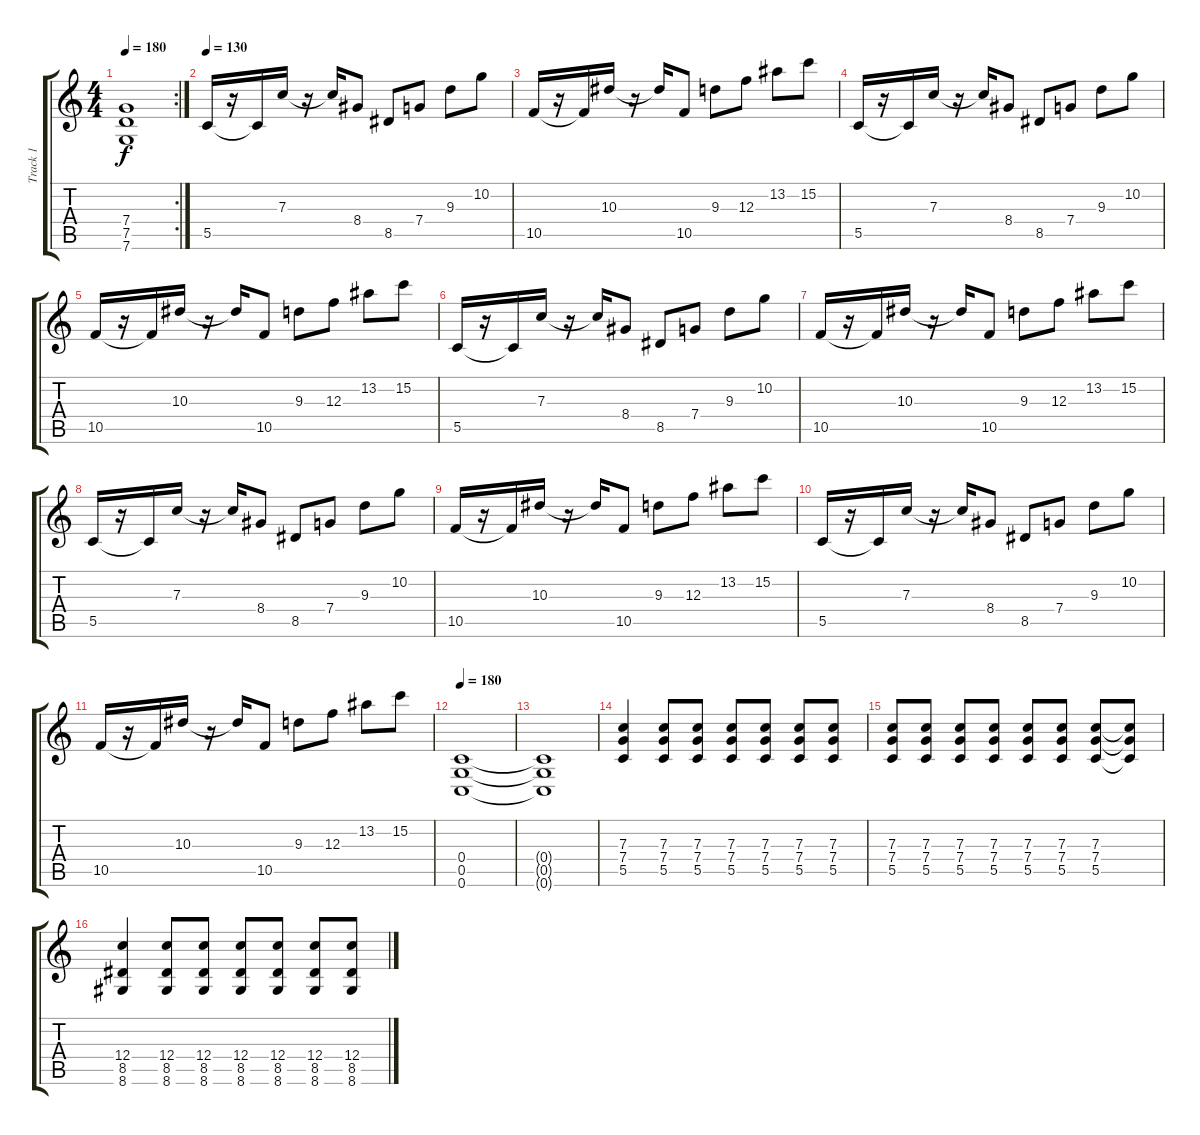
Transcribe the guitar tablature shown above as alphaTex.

\track ("Track 1" "Track 1") {mute instrument acousticguitarsteel}
\staff {score tabs}
\tuning (D4 A3 F3 C3 G2 C2) {hide}
\rc 2
\ts (4 4)
\tempo 180
\clef g2
\ks c
(7.4{t} 7.5{t} 7.6{t}).1{dy f} |
\tempo 130
5.5.16 r.16 5.5{t}.16 7.3.16 r.16 7.3{t}.16 8.4.8 8.5.8 7.4.8 9.3.8 10.2.8 |
10.5.16 r.16 10.5{t}.16 10.3.16 r.16 10.3{t}.16 10.5.8 9.3.8 12.3.8 13.2.8 15.2.8 |
5.5.16 r.16 5.5{t}.16 7.3.16 r.16 7.3{t}.16 8.4.8 8.5.8 7.4.8 9.3.8 10.2.8 |
10.5.16 r.16 10.5{t}.16 10.3.16 r.16 10.3{t}.16 10.5.8 9.3.8 12.3.8 13.2.8 15.2.8 |
5.5.16 r.16 5.5{t}.16 7.3.16 r.16 7.3{t}.16 8.4.8 8.5.8 7.4.8 9.3.8 10.2.8 |
10.5.16 r.16 10.5{t}.16 10.3.16 r.16 10.3{t}.16 10.5.8 9.3.8 12.3.8 13.2.8 15.2.8 |
5.5.16 r.16 5.5{t}.16 7.3.16 r.16 7.3{t}.16 8.4.8 8.5.8 7.4.8 9.3.8 10.2.8 |
10.5.16 r.16 10.5{t}.16 10.3.16 r.16 10.3{t}.16 10.5.8 9.3.8 12.3.8 13.2.8 15.2.8 |
5.5.16 r.16 5.5{t}.16 7.3.16 r.16 7.3{t}.16 8.4.8 8.5.8 7.4.8 9.3.8 10.2.8 |
10.5.16 r.16 10.5{t}.16 10.3.16 r.16 10.3{t}.16 10.5.8 9.3.8 12.3.8 13.2.8 15.2.8 |
\tempo 180
(0.4 0.5 0.6).1 |
(0.4{t} 0.5{t} 0.6{t}).1 |
(7.3 7.4 5.5).4 (7.3 7.4 5.5).8 (7.3 7.4 5.5).8 (7.3 7.4 5.5).8 (7.3 7.4 5.5).8 (7.3 7.4 5.5).8 (7.3 7.4 5.5).8 |
(7.3 7.4 5.5).8 (7.3 7.4 5.5).8 (7.3 7.4 5.5).8 (7.3 7.4 5.5).8 (7.3 7.4 5.5).8 (7.3 7.4 5.5).8 (7.3 7.4 5.5).8 (7.3{t} 7.4{t} 5.5{t}).8 |
(12.4 8.5 8.6).4 (12.4 8.5 8.6).8 (12.4 8.5 8.6).8 (12.4 8.5 8.6).8 (12.4 8.5 8.6).8 (12.4 8.5 8.6).8 (12.4 8.5 8.6).8
